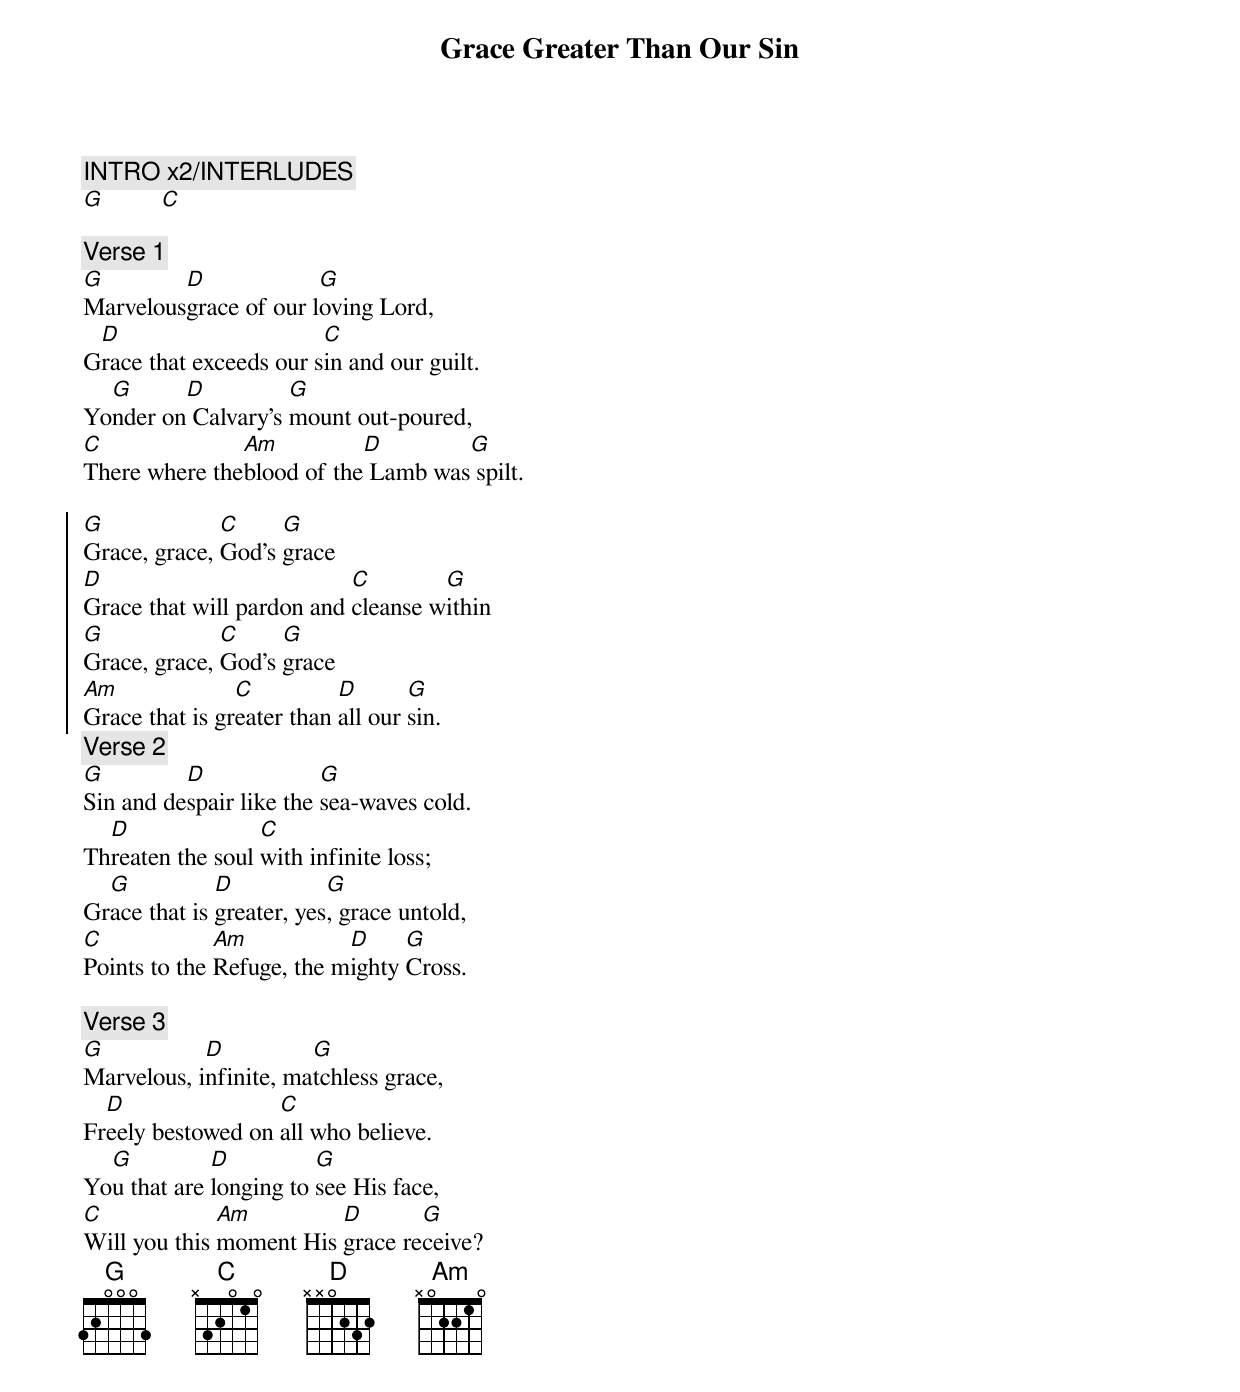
{title:Grace Greater Than Our Sin}
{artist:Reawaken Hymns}
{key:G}

{comment:INTRO x2/INTERLUDES}
[G]         [C]

{comment:Verse 1}
[G]Marvelous[D]grace of our l[G]oving Lord,
G[D]race that exceeds our s[C]in and our guilt.
Yo[G]nder on[D] Calvary’s [G]mount out-poured,
[C]There where the[Am]blood of the[D] Lamb was[G] spilt.

{start_of_chorus}
[G]Grace, grace, [C]God’s [G]grace
[D]Grace that will pardon and [C]cleanse w[G]ithin
[G]Grace, grace, [C]God's [G]grace
[Am]Grace that is gr[C]eater than [D]all our [G]sin.
{end_of_chorus}
{comment:Verse 2}
[G]Sin and de[D]spair like the [G]sea-waves cold.
Th[D]reaten the soul [C]with infinite loss;
Gr[G]ace that is [D]greater, yes[G], grace untold,
[C]Points to the [Am]Refuge, the m[D]ighty [G]Cross.

{comment:Verse 3}
[G]Marvelous, i[D]nfinite, ma[G]tchless grace,
Fr[D]eely bestowed on [C]all who believe.
Yo[G]u that are [D]longing to [G]see His face,
[C]Will you this [Am]moment His [D]grace re[G]ceive?
